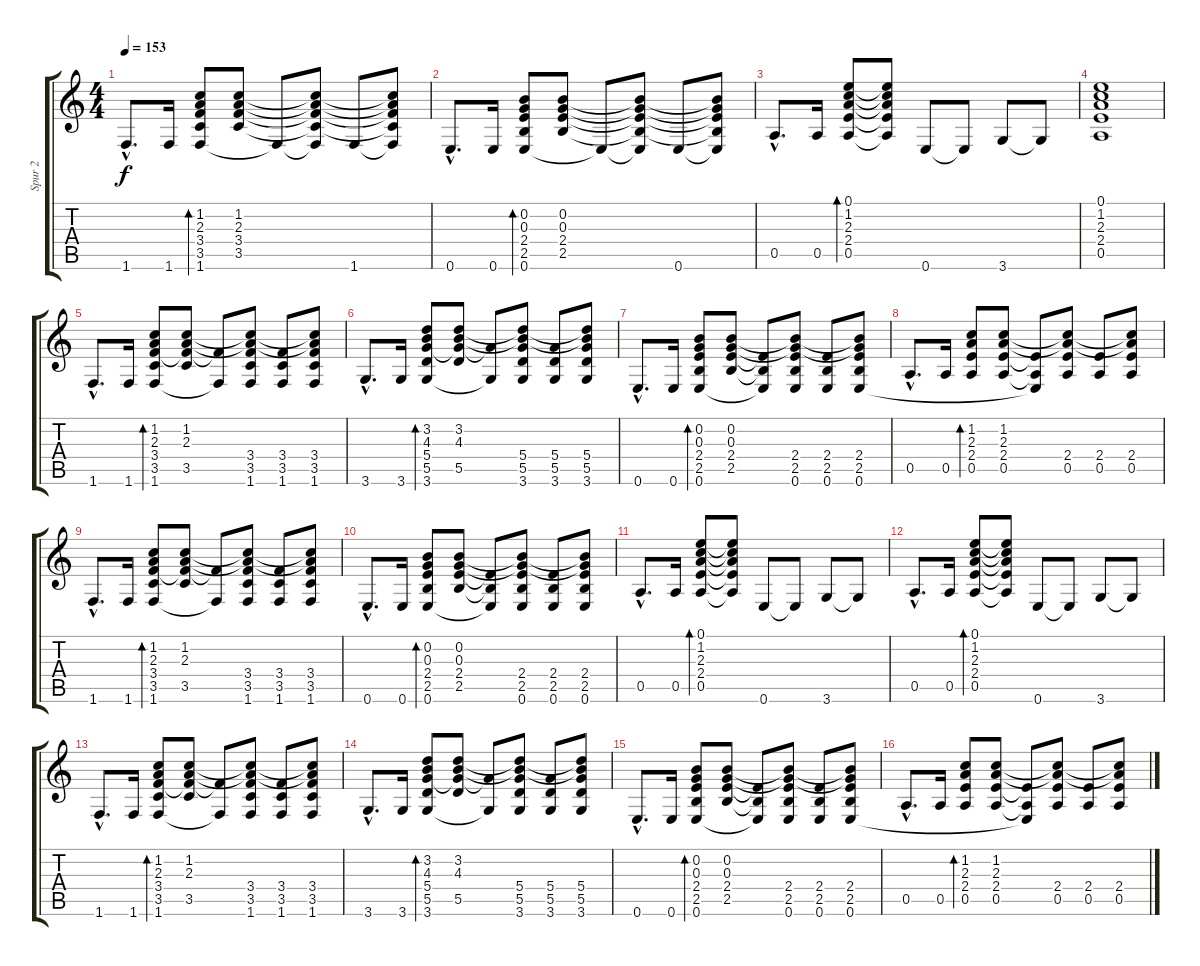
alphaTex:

\track ("Spur 2" "Spur 2") {instrument electricguitarclean}
\staff {score tabs}
\tuning (E4 B3 G3 D3 A2 E2) {hide}
\ts (4 4)
\tempo 153
\clef g2
\ks c
1.6{hac}.8{d dy f} 1.6.16 (1.2 2.3 3.4 3.5 1.6).8{bd 480} (1.2 2.3 3.4 3.5).8 1.6{t}.8 (1.2{t} 2.3{t} 3.4{t} 3.5{t} 1.6{t}).8 1.6.8 (1.2{t} 2.3{t} 3.4{t} 3.5{t} 1.6{t}).8 |
0.6{hac}.8{d} 0.6.16 (0.2 0.3 2.4 2.5 0.6).8{bd 480} (0.2 0.3 2.4 2.5).8 0.6{t}.8 (0.2{t} 0.3{t} 2.4{t} 2.5{t} 0.6{t}).8 0.6.8 (0.2{t} 0.3{t} 2.4{t} 2.5{t} 0.6{t}).8 |
0.5{hac}.8{d} 0.5.16 (0.1 1.2 2.3 2.4 0.5).8{bd 480} (0.1{t} 1.2{t} 2.3{t} 2.4{t} 0.5{t}).8 0.6.8 0.6{t}.8 3.6.8 3.6{t}.8 |
(0.1 1.2 2.3 2.4 0.5).1 |
\section ("" "")
1.6{hac}.8{d} 1.6.16 (1.2 2.3 3.4 3.5 1.6).8{bd 480} (1.2 2.3 3.4{t} 3.5).8 (3.4{t} 1.6{t}).8 (1.2{t} 2.3{t} 3.4 3.5 1.6).8 (3.4 3.5 1.6).8 (1.2{t} 2.3{t} 3.4 3.5 1.6).8 |
3.6{hac}.8{d} 3.6.16 (3.2 4.3 5.4 5.5 3.6).8{bd 480} (3.2 4.3 5.4{t} 5.5).8 (5.4{t} 3.6{t}).8 (3.2{t} 4.3{t} 5.4 5.5 3.6).8 (5.4 5.5 3.6).8 (3.2{t} 4.3{t} 5.4 5.5 3.6).8 |
0.6{hac}.8{d} 0.6.16 (0.2 0.3 2.4 2.5 0.6).8{bd 480} (0.2 0.3 2.4 2.5).8 (2.4{t} 2.5{t} 0.6{t}).8 (0.2{t} 0.3{t} 2.4 2.5 0.6).8 (2.4 2.5 0.6).8 (0.2{t} 0.3{t} 2.4 2.5 0.6).8 |
0.5{hac}.8{d} 0.5.16 (1.2 2.3 2.4 0.5).8{bd 480} (1.2 2.3 2.4 0.5).8 (2.4{t} 0.5{t} 0.6{t}).8 (1.2{t} 2.3{t} 2.4 0.5).8 (2.4 0.5).8 (1.2{t} 2.3{t} 2.4 0.5).8 |
1.6{hac}.8{d} 1.6.16 (1.2 2.3 3.4 3.5 1.6).8{bd 480} (1.2 2.3 3.4{t} 3.5).8 (3.4{t} 1.6{t}).8 (1.2{t} 2.3{t} 3.4 3.5 1.6).8 (3.4 3.5 1.6).8 (1.2{t} 2.3{t} 3.4 3.5 1.6).8 |
0.6{hac}.8{d} 0.6.16 (0.2 0.3 2.4 2.5 0.6).8{bd 480} (0.2 0.3 2.4 2.5).8 (2.4{t} 2.5{t} 0.6{t}).8 (0.2{t} 0.3{t} 2.4 2.5 0.6).8 (2.4 2.5 0.6).8 (0.2{t} 0.3{t} 2.4 2.5 0.6).8 |
0.5{hac}.8{d} 0.5.16 (0.1 1.2 2.3 2.4 0.5).8{bd 480} (0.1{t} 1.2{t} 2.3{t} 2.4{t} 0.5{t}).8 0.6.8 0.6{t}.8 3.6.8 3.6{t}.8 |
0.5{hac}.8{d} 0.5.16 (0.1 1.2 2.3 2.4 0.5).8{bd 480} (0.1{t} 1.2{t} 2.3{t} 2.4{t} 0.5{t}).8 0.6.8 0.6{t}.8 3.6.8 3.6{t}.8 |
1.6{hac}.8{d} 1.6.16 (1.2 2.3 3.4 3.5 1.6).8{bd 480} (1.2 2.3 3.4{t} 3.5).8 (3.4{t} 1.6{t}).8 (1.2{t} 2.3{t} 3.4 3.5 1.6).8 (3.4 3.5 1.6).8 (1.2{t} 2.3{t} 3.4 3.5 1.6).8 |
3.6{hac}.8{d} 3.6.16 (3.2 4.3 5.4 5.5 3.6).8{bd 480} (3.2 4.3 5.4{t} 5.5).8 (5.4{t} 3.6{t}).8 (3.2{t} 4.3{t} 5.4 5.5 3.6).8 (5.4 5.5 3.6).8 (3.2{t} 4.3{t} 5.4 5.5 3.6).8 |
0.6{hac}.8{d} 0.6.16 (0.2 0.3 2.4 2.5 0.6).8{bd 480} (0.2 0.3 2.4 2.5).8 (2.4{t} 2.5{t} 0.6{t}).8 (0.2{t} 0.3{t} 2.4 2.5 0.6).8 (2.4 2.5 0.6).8 (0.2{t} 0.3{t} 2.4 2.5 0.6).8 |
0.5{hac}.8{d} 0.5.16 (1.2 2.3 2.4 0.5).8{bd 480} (1.2 2.3 2.4 0.5).8 (2.4{t} 0.5{t} 0.6{t}).8 (1.2{t} 2.3{t} 2.4 0.5).8 (2.4 0.5).8 (1.2{t} 2.3{t} 2.4 0.5).8
